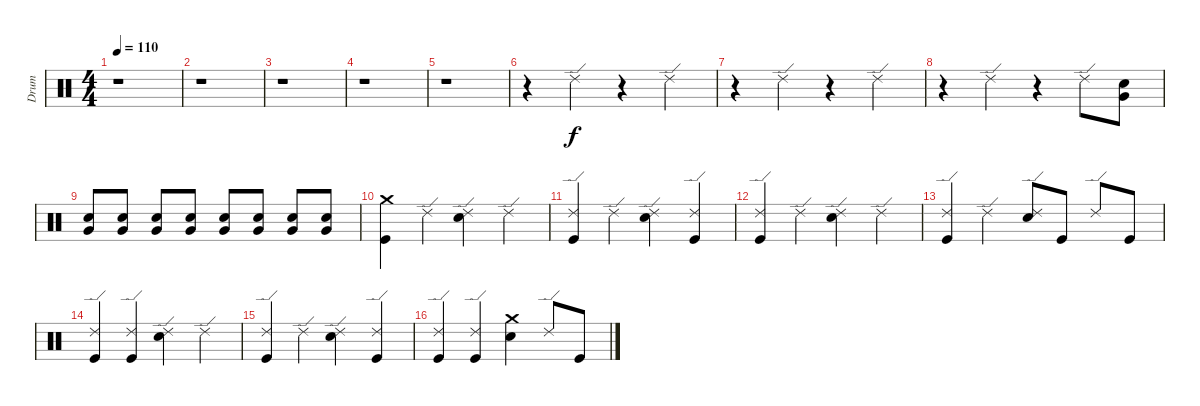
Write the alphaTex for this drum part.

\track ("Drum" "Drum") {instrument percussion}
\staff {score}
\articulation defaults
\ts (4 4)
\tempo 110
\clef neutral
\ks c
r.1{dy f} |
r.1 |
r.1 |
r.1 |
r.1 |
r.4 "Ride (edge) 2".4 r.4 "Ride (edge) 2".4 |
r.4 "Ride (edge) 2".4 r.4 "Ride (edge) 2".4 |
r.4 "Ride (edge) 2".4 r.4 "Ride (edge) 2".8 ("Electric Snare (hit)" "Very Low Tom (hit)").8 |
("Electric Snare (hit)" "Very Low Tom (hit)").8 ("Electric Snare (hit)" "Very Low Tom (hit)").8 ("Electric Snare (hit)" "Very Low Tom (hit)").8 ("Electric Snare (hit)" "Very Low Tom (hit)").8 ("Electric Snare (hit)" "Very Low Tom (hit)").8 ("Electric Snare (hit)" "Very Low Tom (hit)").8 ("Electric Snare (hit)" "Very Low Tom (hit)").8 ("Electric Snare (hit)" "Very Low Tom (hit)").8 |
("Kick (hit)" "Crash medium (hit)").4 "Ride (edge) 2".4 ("Electric Snare (hit)" "Ride (edge) 2").4 "Ride (edge) 2".4 |
("Kick (hit)" "Ride (edge) 2").4 "Ride (edge) 2".4 ("Electric Snare (hit)" "Ride (edge) 2").4 ("Kick (hit)" "Ride (edge) 2").4 |
("Kick (hit)" "Ride (edge) 2").4 "Ride (edge) 2".4 ("Electric Snare (hit)" "Ride (edge) 2").4 "Ride (edge) 2".4 |
("Kick (hit)" "Ride (edge) 2").4 "Ride (edge) 2".4 ("Electric Snare (hit)" "Ride (edge) 2").8 "Kick (hit)".8 "Ride (edge) 2".8 "Kick (hit)".8 |
("Kick (hit)" "Ride (edge) 2").4 ("Kick (hit)" "Ride (edge) 2").4 ("Electric Snare (hit)" "Ride (edge) 2").4 "Ride (edge) 2".4 |
("Kick (hit)" "Ride (edge) 2").4 "Ride (edge) 2".4 ("Electric Snare (hit)" "Ride (edge) 2").4 ("Kick (hit)" "Ride (edge) 2").4 |
("Kick (hit)" "Ride (edge) 2").4 ("Kick (hit)" "Ride (edge) 2").4 ("Electric Snare (hit)" "Crash medium (hit)").4 "Ride (edge) 2".8 "Kick (hit)".8
